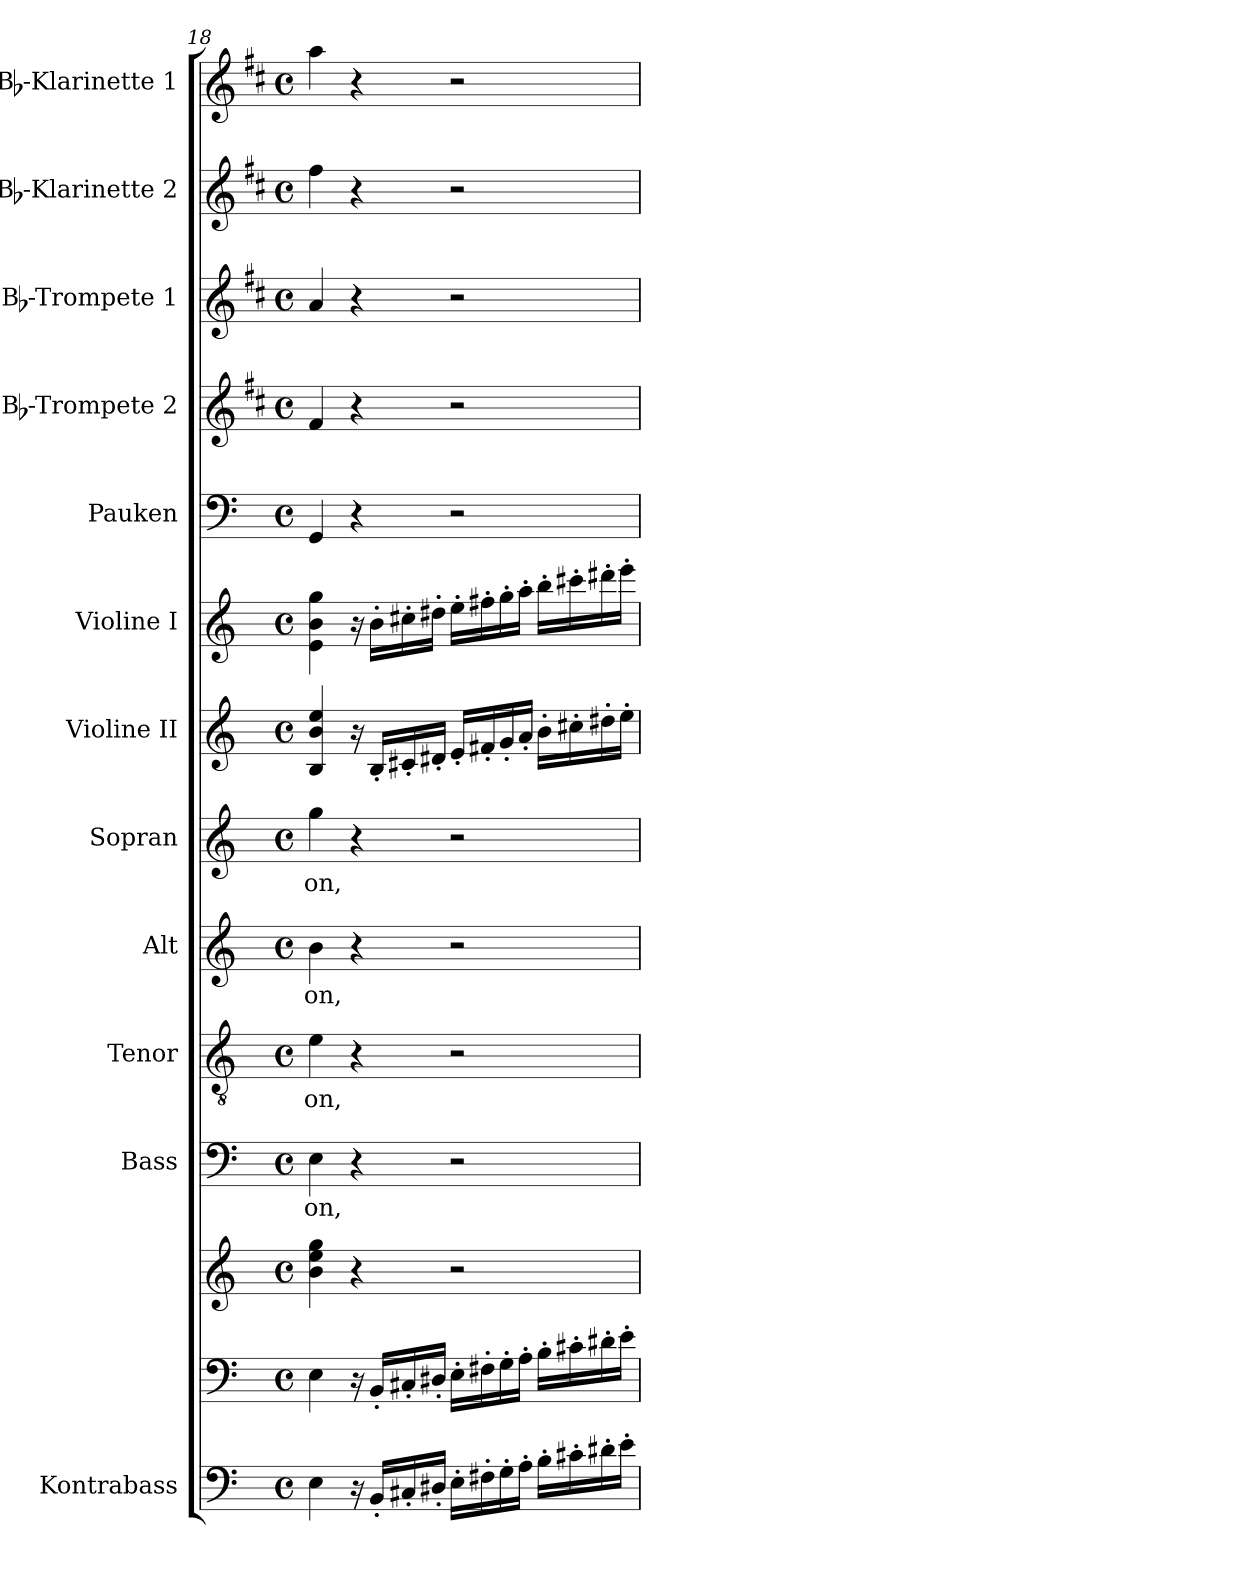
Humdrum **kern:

**kern	**kern	**kern	**kern	**text	**kern	**text	**kern	**text	**kern	**text	**kern	**kern	**kern	**kern	**kern	**kern	**kern
*part13	*part12	*part12	*part11	*part11	*part10	*part10	*part9	*part9	*part8	*part8	*part7	*part6	*part5	*part4	*part3	*part2	*part1
*staff14	*staff13	*staff12	*staff11	*staff11	*staff10	*staff10	*staff9	*staff9	*staff8	*staff8	*staff7	*staff6	*staff5	*staff4	*staff3	*staff2	*staff1
*I"Kontrabass	*	*	*I"Bass	*	*I"Tenor	*	*I"Alt	*	*I"Sopran	*	*I"Violine II	*I"Violine I	*I"Pauken	*I"Bb-Trompete 2	*I"Bb-Trompete 1	*I"Bb-Klarinette 2	*I"Bb-Klarinette 1
*I'Kb.	*	*	*I'B.	*	*I'T.	*	*I'A.	*	*I'S.	*	*I'Vl. II	*I'Vl. I	*I'Pk.	*I'Bb Trp. 2	*I'Bb Trp. 1	*I'Bb Kl. 2	*I'Bb Kl. 1
*clefF4	*clefF4	*clefG2	*clefF4	*	*clefGv2	*	*clefG2	*	*clefG2	*	*clefG2	*clefG2	*clefF4	*clefG2	*clefG2	*clefG2	*clefG2
*ITrd7c12	*	*	*	*	*	*	*	*	*	*	*	*	*	*ITrd1c2	*ITrd1c2	*ITrd1c2	*ITrd1c2
*k[]	*k[]	*k[]	*k[]	*	*k[]	*	*k[]	*	*k[]	*	*k[]	*k[]	*k[]	*k[]	*k[]	*k[]	*k[]
*C:	*C:	*C:	*C:	*	*C:	*	*C:	*	*C:	*	*C:	*C:	*C:	*C:	*C:	*C:	*C:
*M4/4	*M4/4	*M4/4	*M4/4	*	*M4/4	*	*M4/4	*	*M4/4	*	*M4/4	*M4/4	*M4/4	*M4/4	*M4/4	*M4/4	*M4/4
*met(c)	*met(c)	*met(c)	*met(c)	*	*met(c)	*	*met(c)	*	*met(c)	*	*met(c)	*met(c)	*met(c)	*met(c)	*met(c)	*met(c)	*met(c)
=18	=18	=18	=18	=18	=18	=18	=18	=18	=18	=18	=18	=18	=18	=18	=18	=18	=18
!	!	!	!	!LO:LY:b	!	!LO:LY:b	!	!LO:LY:b	!	!LO:LY:b	!	!	!	!	!	!	!
4EE\	4E\	4b\ 4ee\ 4gg\	4E\	-on,	4e\	-on,	4b\	-on,	4gg\	-on,	4B/ 4b/ 4ee/	4e\ 4b\ 4gg\	4GG/	4e/	4g/	4ee\	4gg\
16r	16r	4r	4r	.	4r	.	4r	.	4r	.	16r	16r	4r	4r	4r	4r	4r
16BBB'</LL	16BB'</LL	.	.	.	.	.	.	.	.	.	16B'</LL	16b'>\LL	.	.	.	.	.
16CC#X'</	16C#X'</	.	.	.	.	.	.	.	.	.	16c#X'</	16cc#X'>\	.	.	.	.	.
16DD#X'</JJ	16D#X'</JJ	.	.	.	.	.	.	.	.	.	16d#X'</JJ	16dd#X'>\JJ	.	.	.	.	.
16EE'>\LL	16E'>\LL	2r	2r	.	2r	.	2r	.	2r	.	16e'</LL	16ee'>\LL	2r	2r	2r	2r	2r
16FF#X'>\	16F#X'>\	.	.	.	.	.	.	.	.	.	16f#X'</	16ff#X'>\	.	.	.	.	.
16GG'>\	16G'>\	.	.	.	.	.	.	.	.	.	16g'</	16gg'>\	.	.	.	.	.
16AA'>\JJ	16A'>\JJ	.	.	.	.	.	.	.	.	.	16a'</JJ	16aa'>\JJ	.	.	.	.	.
16BB'>\LL	16B'>\LL	.	.	.	.	.	.	.	.	.	16b'>\LL	16bb'>\LL	.	.	.	.	.
16C#X'>\	16c#X'>\	.	.	.	.	.	.	.	.	.	16cc#X'>\	16ccc#X'>\	.	.	.	.	.
16D#X'>\	16d#X'>\	.	.	.	.	.	.	.	.	.	16dd#X'>\	16ddd#X'>\	.	.	.	.	.
16E'>\JJ	16e'>\JJ	.	.	.	.	.	.	.	.	.	16ee'>\JJ	16eee'>\JJ	.	.	.	.	.
=	=	=	=	=	=	=	=	=	=	=	=	=	=	=	=	=	=
*-	*-	*-	*-	*-	*-	*-	*-	*-	*-	*-	*-	*-	*-	*-	*-	*-	*-
